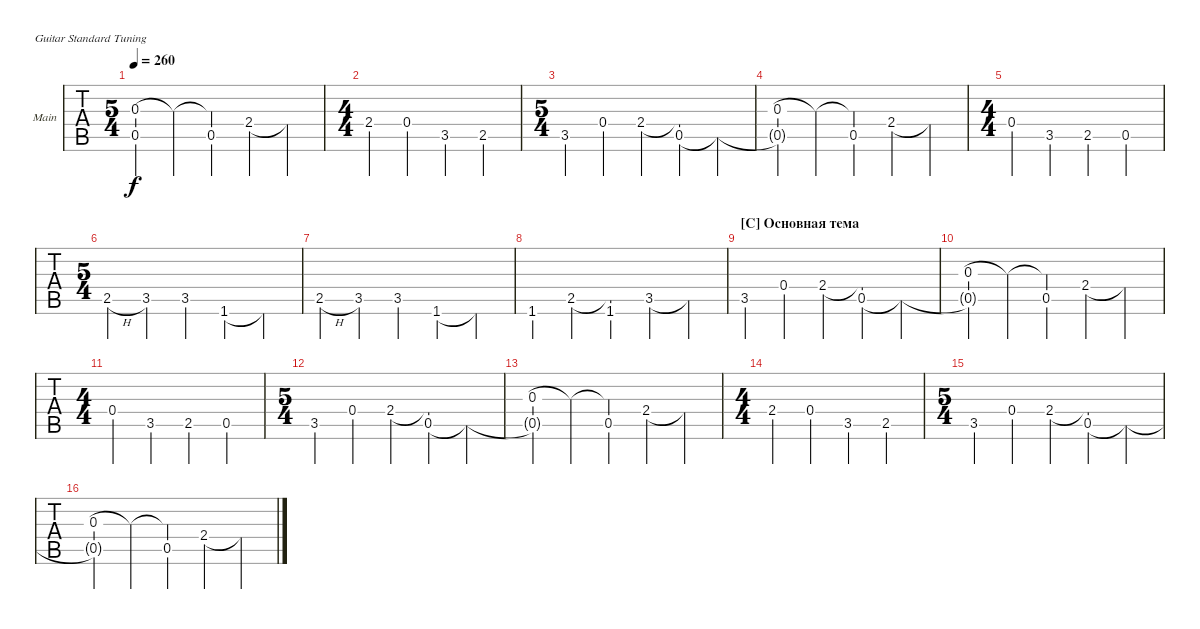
\defaultSystemsLayout 4
\bracketExtendMode groupsimilarinstruments
\firstSystemTrackNameOrientation horizontal
\otherSystemsTrackNameOrientation horizontal
\track ("First Guitar " "Main") {instrument acousticguitarsteel}
\staff {tabs}
\tuning (E4 B3 G3 D3 A2 E2)
\ts (5 4)
\tempo 260
\clef g2
\ks c
(0.3 0.5{t}).4{dy f} 0.3{t}.4 (0.3{t} 0.5).4 2.4.4 2.4{t}.4 |
\ts (4 4)
2.4.4 0.4.4 3.5.4 2.5.4 |
\ts (5 4)
3.5.4 0.4.4 2.4.4 (2.4{t} 0.5).4 0.5{t}.4 |
(0.3 0.5{t}).4 0.3{t}.4 (0.3{t} 0.5).4 2.4.4 2.4{t}.4 |
\ts (4 4)
0.4.4 3.5.4 2.5.4 0.5.4 |
\ts (5 4)
2.5{h}.4 3.5.4 3.5.4 1.6.4 1.6{t}.4 |
2.5{h}.4 3.5.4 3.5.4 1.6.4 1.6{t}.4 |
1.6.4 2.5.4 (2.5{t} 1.6).4 3.5.4 3.5{t}.4 |
\section ("C" "Основная тема")
3.5.4 0.4.4 2.4.4 (2.4{t} 0.5).4 0.5{t}.4 |
(0.3 0.5{t}).4 0.3{t}.4 (0.3{t} 0.5).4 2.4.4 2.4{t}.4 |
\ts (4 4)
0.4.4 3.5.4 2.5.4 0.5.4 |
\ts (5 4)
3.5.4 0.4.4 2.4.4 (2.4{t} 0.5).4 0.5{t}.4 |
(0.3 0.5{t}).4 0.3{t}.4 (0.3{t} 0.5).4 2.4.4 2.4{t}.4 |
\ts (4 4)
2.4.4 0.4.4 3.5.4 2.5.4 |
\ts (5 4)
3.5.4 0.4.4 2.4.4 (2.4{t} 0.5).4 0.5{t}.4 |
(0.3 0.5{t}).4 0.3{t}.4 (0.3{t} 0.5).4 2.4.4 2.4{t}.4
